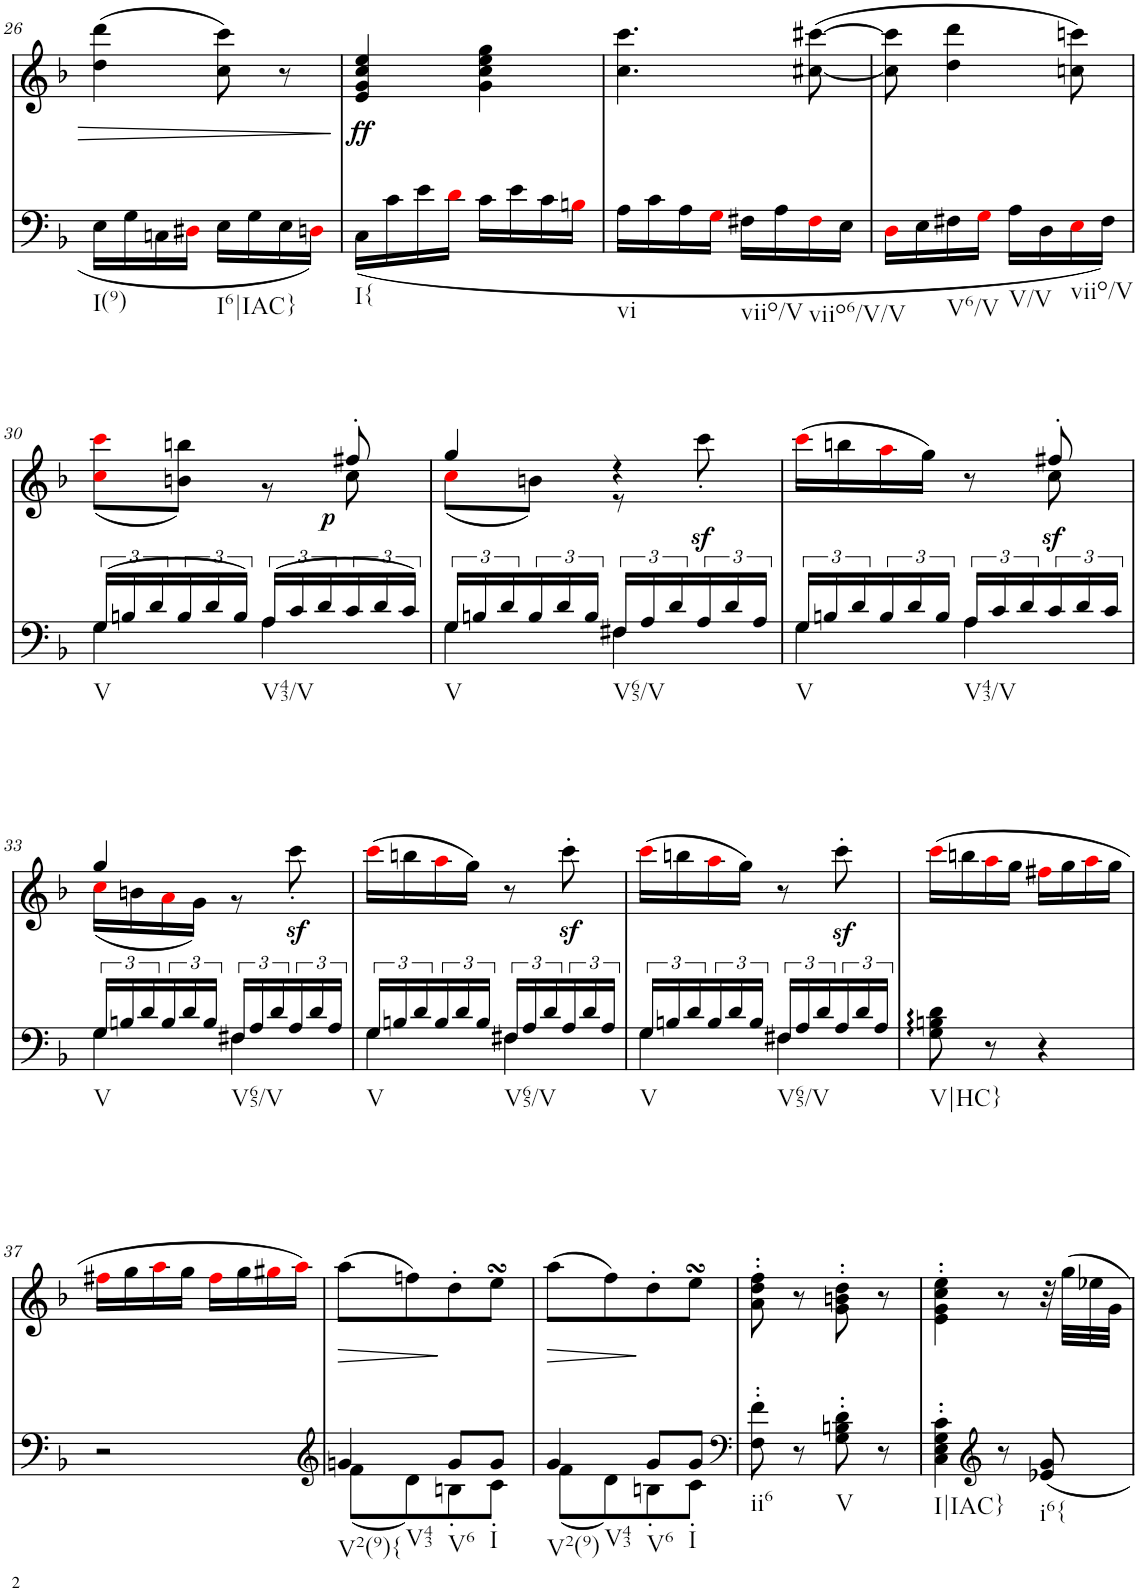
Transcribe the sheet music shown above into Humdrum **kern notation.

**kern	**kern	**dynam
*part2	*part1	*part1
*staff2	*staff1	*staff1
*I"piano	*I"piano	*
*I'Pno	*I'Pno	*
!!LO:PB:g=z
*clefF4	*clefG2	*
*k[b-]	*k[b-]	*
*F:	*F:	*
*M2/4	*M2/4	*
=26	=26	=26
!LO:TX:b:t=I(9)	!	!
16E\LL	(4dd\ 4ddd\	.
16G\	.	.
16Cn\	.	.
16D#Xi\JJ	.	.
!LO:TX:b:t=I6|IAC}	!	!
16E\LL	8cc\ 8ccc\)	.
16G\	.	.
16E\	8r	.
16Dni\JJ	.	.
=27	=27	=27
!LO:TX:b:t=I{	!	!
!	!	!LO:DY:b
(<16C\LL	4e/ 4g/ 4cc/ 4ee/	ff
16c\	.	.
16e\	.	.
16di\JJ	.	.
16c\LL	4g\ 4cc\ 4ee\ 4gg\	.
16e\	.	.
16c\	.	.
16Bni\JJ	.	.
=28	=28	=28
!LO:TX:b:t=vi	!	!
16A\LL	4.cc\ 4.ccc\	.
16c\	.	.
16A\	.	.
16Gi\JJ	.	.
!LO:TX:b:t=viio/V	!	!
16F#X\LL	.	.
16A\	.	.
!LO:TX:b:t=viio6/V/V	!	!
16F#i\	([8cc#X\ [8ccc#X\	.
16E\JJ	.	.
=29	=29	=29
16Di\LL	8cc#\] 8ccc#\]	.
16E\	.	.
!LO:TX:b:t=V6/V	!	!
16F#X\	4dd\ 4ddd\	.
16Gi\JJ	.	.
!LO:TX:b:t=V/V	!	!
16A\LL	.	.
16D\	.	.
!LO:TX:b:t=viio/V	!	!
16Ei\	8ccn\ 8cccn\)	.
16F#\JJ)	.	.
!!LO:LB:g=z
=30	=30	=30
*^	*^	*
!LO:TX:b:t=V	!	!	!	!
(24G/LL	4G\	4.ryy	(8cci\ 8ccci\L	.
24Bn/	.	.	.	.
24d/	.	.	.	.
24B/	.	.	8bn\ 8bbn\J)	.
24d/	.	.	.	.
24B/JJ)	.	.	.	.
!LO:TX:b:t=V43/V	!	!	!	!
(24A/LL	4A\	.	8r	.
24c/	.	.	.	.
24d/	.	.	.	.
!	!	!	!	!LO:DY:b
24c/	.	8ff#X'/	8cc\	p
24d/	.	.	.	.
24c/JJ)	.	.	.	.
=31	=31	=31	=31	=31
!LO:TX:b:t=V	!	!	!	!
24G/LL	4G\	4gg/	(8cci\L	.
24Bn/	.	.	.	.
24d/	.	.	.	.
24B/	.	.	8bn\J)	.
24d/	.	.	.	.
24B/JJ	.	.	.	.
!LO:TX:b:t=V65/V	!	!	!	!
24F#X/LL	4F#\	4r	8r	.
24A/	.	.	.	.
24d/	.	.	.	.
!	!	!	!	!LO:DY:b
24A/	.	.	8ccc'\	sf
24d/	.	.	.	.
24A/JJ	.	.	.	.
=32	=32	=32	=32	=32
!LO:TX:b:t=V	!	!	!	!
24G/LL	4G\	4ryy	(>16ccci\LL	.
24Bn/	.	.	.	.
.	.	.	16bbn\	.
24d/	.	.	.	.
24B/	.	.	16aai\	.
24d/	.	.	.	.
.	.	.	16gg\JJ)	.
24B/JJ	.	.	.	.
!LO:TX:b:t=V43/V	!	!	!	!
24A/LL	4A\	8r	8ryy	.
24c/	.	.	.	.
24d/	.	.	.	.
!	!	!	!	!LO:DY:b
24c/	.	8ff#X'/	8cc\	sf
24d/	.	.	.	.
24c/JJ	.	.	.	.
!!LO:LB:g=z	!!
=33	=33	=33	=33	=33
!LO:TX:b:t=V	!	!	!	!
24G/LL	4G\	4gg/	(16cci\LL	.
24Bn/	.	.	.	.
.	.	.	16bn\	.
24d/	.	.	.	.
24B/	.	.	16ai\	.
24d/	.	.	.	.
.	.	.	16g\JJ)	.
24B/JJ	.	.	.	.
!LO:TX:b:t=V65/V	!	!	!	!
24F#X/LL	4F#\	4ryy	8r	.
24A/	.	.	.	.
24d/	.	.	.	.
!	!	!	!	!LO:DY:b
24A/	.	.	8ccc'\	sf
24d/	.	.	.	.
24A/JJ	.	.	.	.
*	*	*v	*v	*
=34	=34	=34	=34
!LO:TX:b:t=V	!	!	!
24G/LL	4G\	(16ccci\LL	.
24Bn/	.	.	.
.	.	16bbn\	.
24d/	.	.	.
24B/	.	16aai\	.
24d/	.	.	.
.	.	16gg\JJ)	.
24B/JJ	.	.	.
!LO:TX:b:t=V65/V	!	!	!
24F#X/LL	4F#\	8r	.
24A/	.	.	.
24d/	.	.	.
24A/	.	8cccz<'\	.
24d/	.	.	.
24A/JJ	.	.	.
=35	=35	=35	=35
!LO:TX:b:t=V	!	!	!
24G/LL	4G\	(16ccci\LL	.
24Bn/	.	.	.
.	.	16bbn\	.
24d/	.	.	.
24B/	.	16aai\	.
24d/	.	.	.
.	.	16gg\JJ)	.
24B/JJ	.	.	.
!LO:TX:b:t=V65/V	!	!	!
24F#X/LL	4F#\	8r	.
24A/	.	.	.
24d/	.	.	.
24A/	.	8cccz<'\	.
24d/	.	.	.
24A/JJ	.	.	.
*v	*v	*	*
=36	=36	=36
!LO:TX:b:t=V|HC}	!	!
8G\: 8Bn\: 8d\:	(16ccci\LL	.
.	16bbn\	.
8r	16aai\	.
.	16gg\JJ	.
4r	16ff#Xi\LL	.
.	16gg\	.
.	16aai\	.
.	16gg\JJ	.
!!LO:LB:g=z
=37	=37	=37
2r	16ff#Xi\LL	.
.	16gg\	.
.	16aai\	.
.	16gg\JJ	.
.	16ff#i\LL	.
.	16gg\	.
.	16gg#Xi\	.
.	16aai\JJ)	.
=38	=38	=38
*clefG2	*	*
*^	*	*
!LO:TX:b:t=V2(9){	!	!	!
!LO:TX:b:t=V43	!	!	!
!	!	!	!LO:HP:b
4gn/	(8f\L	(8aa\L	>
.	8d\)	8ffn\)	.
!LO:TX:b:t=V6	!	!	!
8g/L	8Bn'\	8dd'\	]
!LO:TX:b:t=I	!	!	!
8g/J	8c'\J	8eesSsS\J	.
=39	=39	=39	=39
!LO:TX:b:t=V2(9)	!	!	!
!LO:TX:b:t=V43	!	!	!
!	!	!	!LO:HP:b
4g/	(8f\L	(8aa\L	>
.	8d\)	8ff\)	.
!LO:TX:b:t=V6	!	!	!
8g/L	8Bn'\	8dd'\	]
!LO:TX:b:t=I	!	!	!
8g/J	8c'\J	8eesSsS\J	.
*v	*v	*	*
=40	=40	=40
*clefF4	*	*
*^	*	*
!LO:TX:b:t=ii6	!	!	!
*v	*v	*	*
8F\' 8f\'	8a\' 8dd\' 8ff\'	.
8r	8r	.
!LO:TX:b:t=V	!	!
8G\' 8Bn\' 8d\'	8g\' 8bn\' 8dd\'	.
8r	8r	.
=41	=41	=41
!LO:TX:b:t=I|IAC}	!	!
4C\' 4E\' 4G\' 4c\'	4e\' 4g\' 4cc\' 4ee\'	.
*clefG2	*	*
8r	8r	.
!LO:TX:b:t=i6{	!	!
8e-X/ 8g/	32r	.
.	32gg\LLL	.
.	32ee-X\	.
.	32g\JJJ	.
=	=	=
*-	*-	*-
